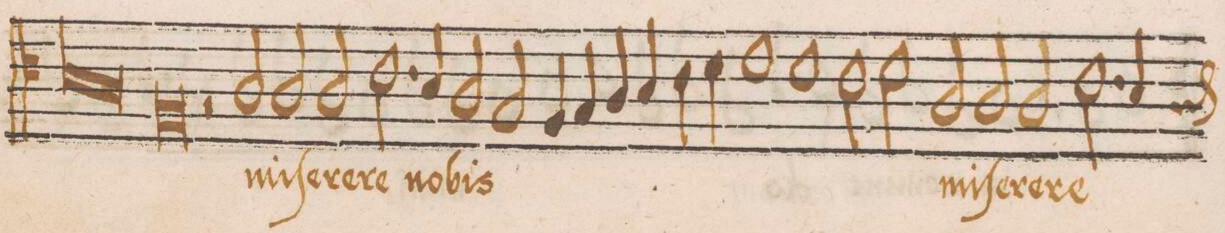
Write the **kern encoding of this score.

**kern	**text
*I"ALTVS	*
*clefC4	*
*k[]	*
*met(c|)	*
*M2/1	*
1B	.
=23	=23
1A	.
*Xlig	*
0F	.
=24	=24
2r	.
2A/	mi-
=25	=25
2A/	-ſe-
2A/	-re-
2.c\	-re
4B/	no-
=26	=26
2A/	-bis
2G/	.
4F/	.
4G/	.
4A/	.
4B/	.
=27	=27
4c\	.
4d\	.
1e	.
1d	.
=28	=28
2c\	.
2d\	.
2A/	mi-
=29	=29
2A/	-ſe-
2A/	-re-
2.c\	-re
*custos:A	*
4B/	.
=30	=30
*-	*-
